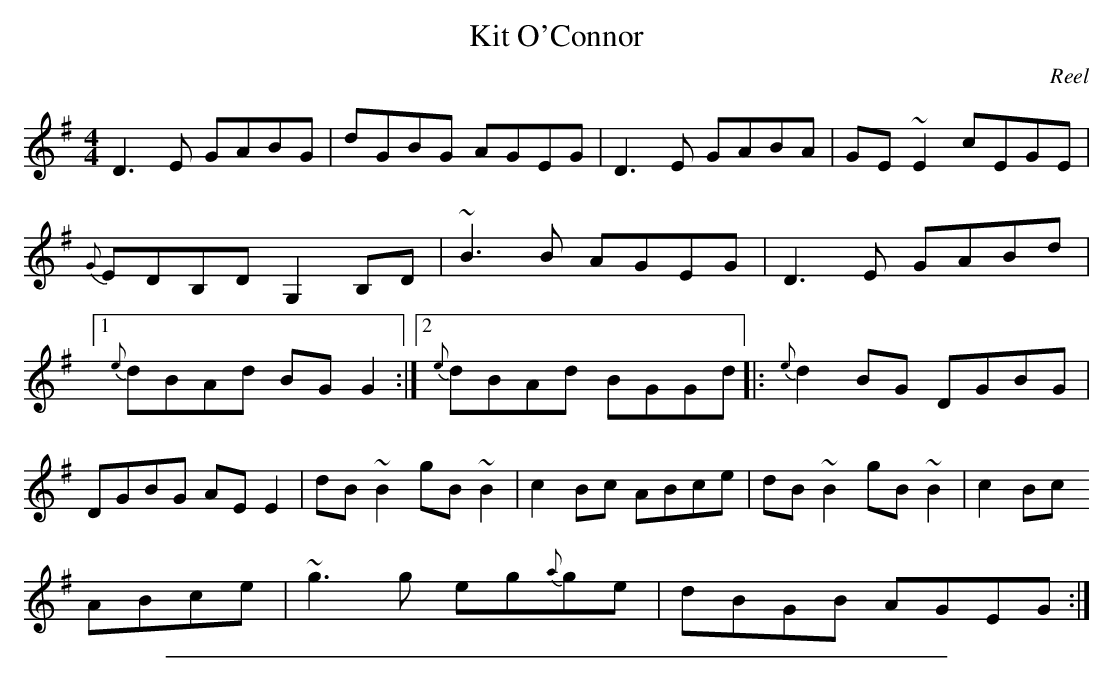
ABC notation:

X:1
T: Kit O'Connor
C:Reel
M:4/4
K:G
D3E GABG | dGBG AGEG | D3E GABA | GE~E2 cEGE | {G}EDB,D G,2B,D |\
~B3B AGEG | D3E GABd |1 {e}dBAd BGG2 :|2 {e}dBAd BGGd |:\
{e}d2BG DGBG | DGBG AEE2 | dB~B2 gB~B2 | c2Bc ABce | dB~B2 gB~B2 | c2Bc
ABce|\
~g3g eg{a}ge | dBGB AGEG :|
